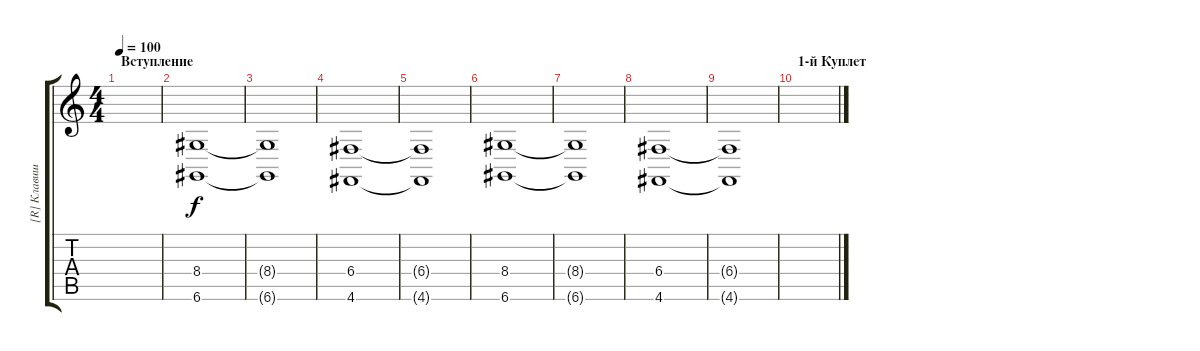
\track ("[R] Клавиши" "[R] Клавиш") {instrument stringensemble1}
\staff {score tabs}
\tuning (D4 A3 F3 C3 G2 D2) {hide}
\ts (4 4)
\section ("" "Вступление")
\tempo 100
\clef g2
\ks c
|
(8.4 6.6).1 |
(8.4{t} 6.6{t}).1 |
(6.4 4.6).1 |
(6.4{t} 4.6{t}).1 |
(8.4 6.6).1 |
(8.4{t} 6.6{t}).1 |
(6.4 4.6).1 |
(6.4{t} 4.6{t}).1 |
\section ("" "1-й Куплет")
